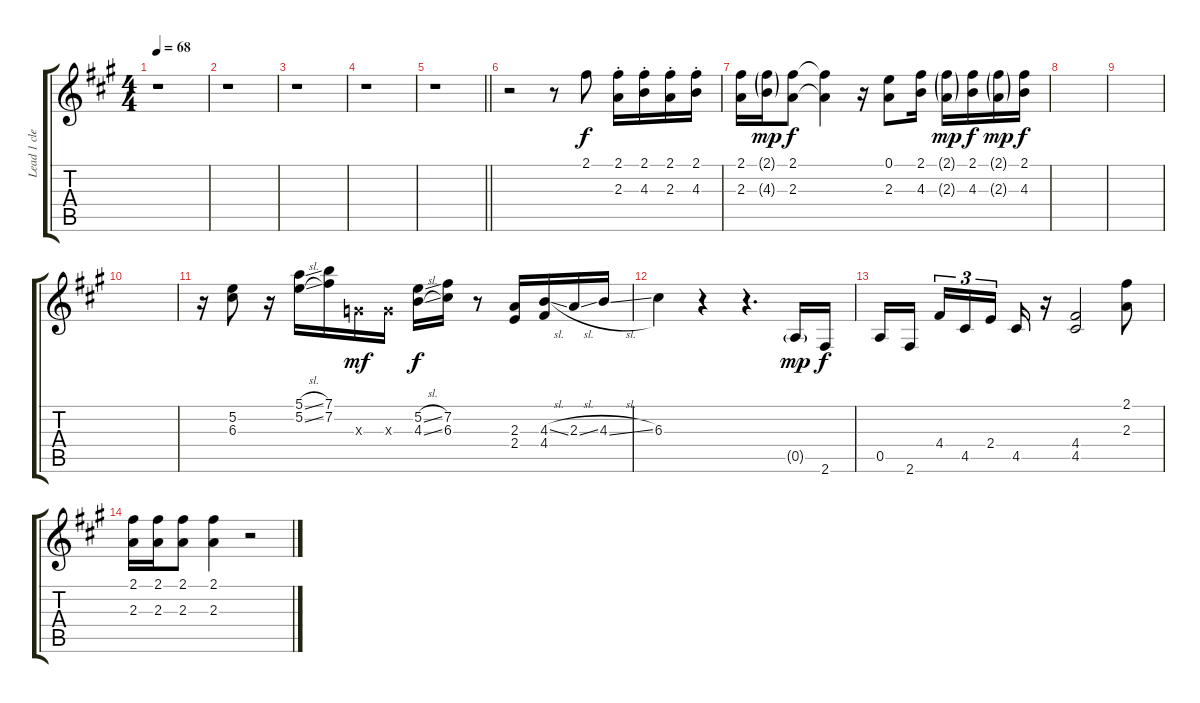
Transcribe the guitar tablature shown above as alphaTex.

\track ("Lead 1 clean" "Lead 1 cle") {instrument electricguitarjazz}
\staff {score tabs}
\tuning (E4 B3 G3 D3 A2 E2) {hide}
\ts (4 4)
\tempo 68
\clef g2
\ks a
r.1{dy f} |
r.1 |
r.1 |
r.1 |
\barLineRight lightlight
r.1 |
r.2 r.8 2.1.8 (2.1{st} 2.3{st}).16 (2.1{st} 4.3{st}).16 (2.1{st} 2.3{st}).16 (2.1{st} 4.3{st}).16 |
(2.1 2.3).16 (2.1{g} 4.3{g}).16{dy mp} (2.1 2.3).8{dy f} (2.1{t} 2.3{t}).4 r.16 (0.1 2.3).8 (2.1 4.3).16 (2.1{g} 2.3{g}).16{dy mp} (2.1 4.3).16{dy f} (2.1{g} 2.3{g}).16{dy mp} (2.1 4.3).16{dy f} |
|
|
|
r.16 (5.2 6.3).8 r.16 (5.1{sl} 5.2{sl}).16 (7.1 7.2).16 0.3{x}.16{dy mf} 0.3{x}.16 (5.2{sl} 4.3{sl}).16{dy f} (7.2 6.3).16 r.8 (2.3 2.4).16 (4.3{sl} 4.4).16 2.3{sl}.16 4.3{sl}.16 |
6.3.4 r.4 r.4{d} 0.5{g}.16{dy mp} 2.6.16{dy f} |
0.5.16 2.6.16{beam splitsecondary} 4.4.16{tu (3 2)} 4.5.16{tu (3 2)} 2.4.16{tu (3 2)} 4.5.16 r.16 (4.4 4.5).2 (2.1 2.3).8 |
(2.1 2.3).16 (2.1 2.3).16 (2.1 2.3).8 (2.1 2.3).4 r.2
